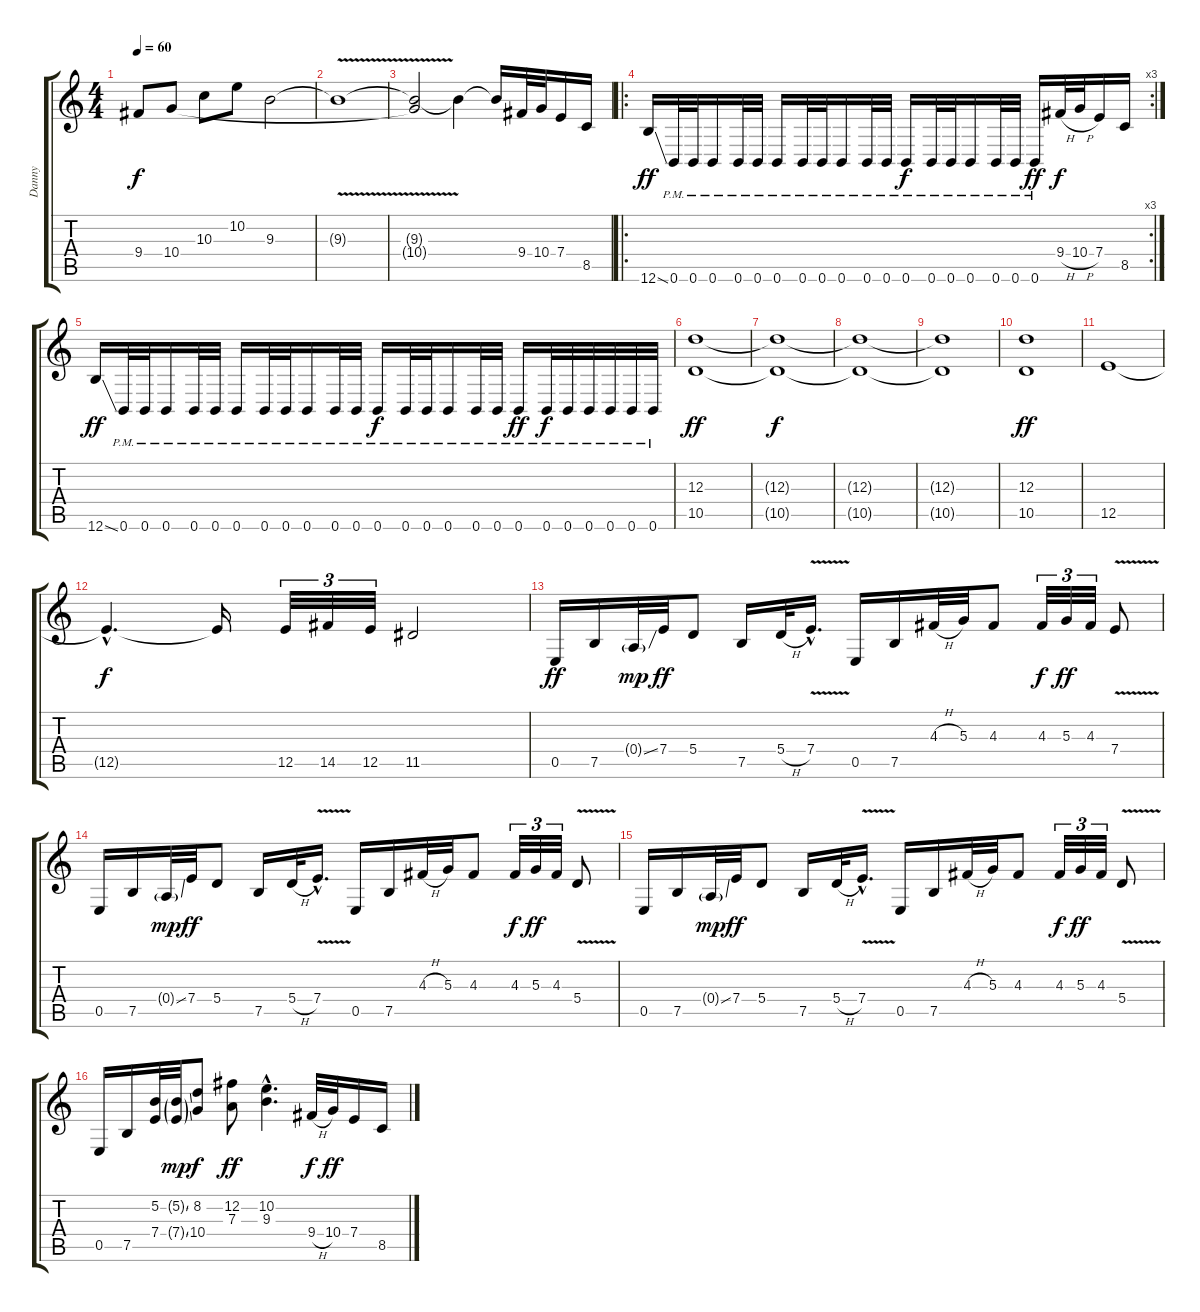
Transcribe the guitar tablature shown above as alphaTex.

\track ("Danny" "Danny") {instrument overdrivenguitar}
\staff {score tabs}
\tuning (B3 Gb3 D3 A2 E2 B1) {hide}
\ts (4 4)
\tempo 60
\clef g2
\ks c
9.4.8{dy f} 10.4.8 10.3.8 10.2.8 9.3.2 |
9.3{v t}.1 |
(9.3{t} 10.4{t}).2 9.3{t}.4 9.3{t}.16 9.4.32 10.4.32 7.4.16 8.5.16 |
\ro
\rc 3
12.6{ss}.16{dy ff} 0.6{pm}.32 0.6{pm}.32 0.6{pm}.16 0.6{pm}.32 0.6{pm}.32 0.6{pm}.16 0.6{pm}.32 0.6{pm}.32 0.6{pm}.16 0.6{pm}.32 0.6{pm}.32 0.6{pm}.16{dy f} 0.6{pm}.32 0.6{pm}.32 0.6{pm}.16 0.6{pm}.32 0.6{pm}.32 0.6{pm}.16{dy ff} 9.4{h}.32{dy f} 10.4{h}.32 7.4.16 8.5.16 |
12.6{ss}.16{dy ff} 0.6{pm}.32 0.6{pm}.32 0.6{pm}.16 0.6{pm}.32 0.6{pm}.32 0.6{pm}.16 0.6{pm}.32 0.6{pm}.32 0.6{pm}.16 0.6{pm}.32 0.6{pm}.32 0.6{pm}.16{dy f} 0.6{pm}.32 0.6{pm}.32 0.6{pm}.16 0.6{pm}.32 0.6{pm}.32 0.6{pm}.16{dy ff} 0.6{pm}.32{dy f} 0.6{pm}.32 0.6{pm}.32 0.6{pm}.32 0.6{pm}.32 0.6{pm}.32 |
(12.3 10.5).1{dy ff} |
(12.3{t} 10.5{t}).1{dy f} |
(12.3{t} 10.5{t}).1 |
(12.3{t} 10.5{t}).1 |
(12.3 10.5).1{dy ff} |
12.5.1 |
12.5{hac t}.4{d dy f} 12.5{t}.16 12.5.32{tu (3 2)} 14.5.32{tu (3 2)} 12.5.32{tu (3 2)} 11.5.2 |
0.5.16{dy ff} 7.5.16 0.4{ss g}.32{dy mp} 7.4.32{dy ff} 5.4.8 7.5.16 5.4{h}.32 7.4{v hac}.16{d} 0.5.16 7.5.16 4.3{h}.32 5.3.32 4.3.8 4.3.32{tu (3 2) dy f} 5.3.32{tu (3 2) dy ff} 4.3.32{tu (3 2)} 7.4{v}.8 |
0.5.16 7.5.16 0.4{ss g}.32{dy mp} 7.4.32{dy ff} 5.4.8 7.5.16 5.4{h}.32 7.4{v hac}.16{d} 0.5.16 7.5.16 4.3{h}.32 5.3.32 4.3.8 4.3.32{tu (3 2) dy f} 5.3.32{tu (3 2) dy ff} 4.3.32{tu (3 2)} 5.4{v}.8 |
0.5.16 7.5.16 0.4{ss g}.32{dy mp} 7.4.32{dy ff} 5.4.8 7.5.16 5.4{h}.32 7.4{v hac}.16{d} 0.5.16 7.5.16 4.3{h}.32 5.3.32 4.3.8 4.3.32{tu (3 2) dy f} 5.3.32{tu (3 2) dy ff} 4.3.32{tu (3 2)} 5.4{v}.8 |
0.5.16 7.5.16 (5.2 7.4).32 (5.2{ss g} 7.4{ss g}).32{dy mp} (8.2 10.4).8{dy f} (12.2 7.3).8{dy ff} (10.2{hac} 9.3{hac}).4{d} 9.4{h}.32{dy f} 10.4.32{dy ff} 7.4.16 8.5.16
